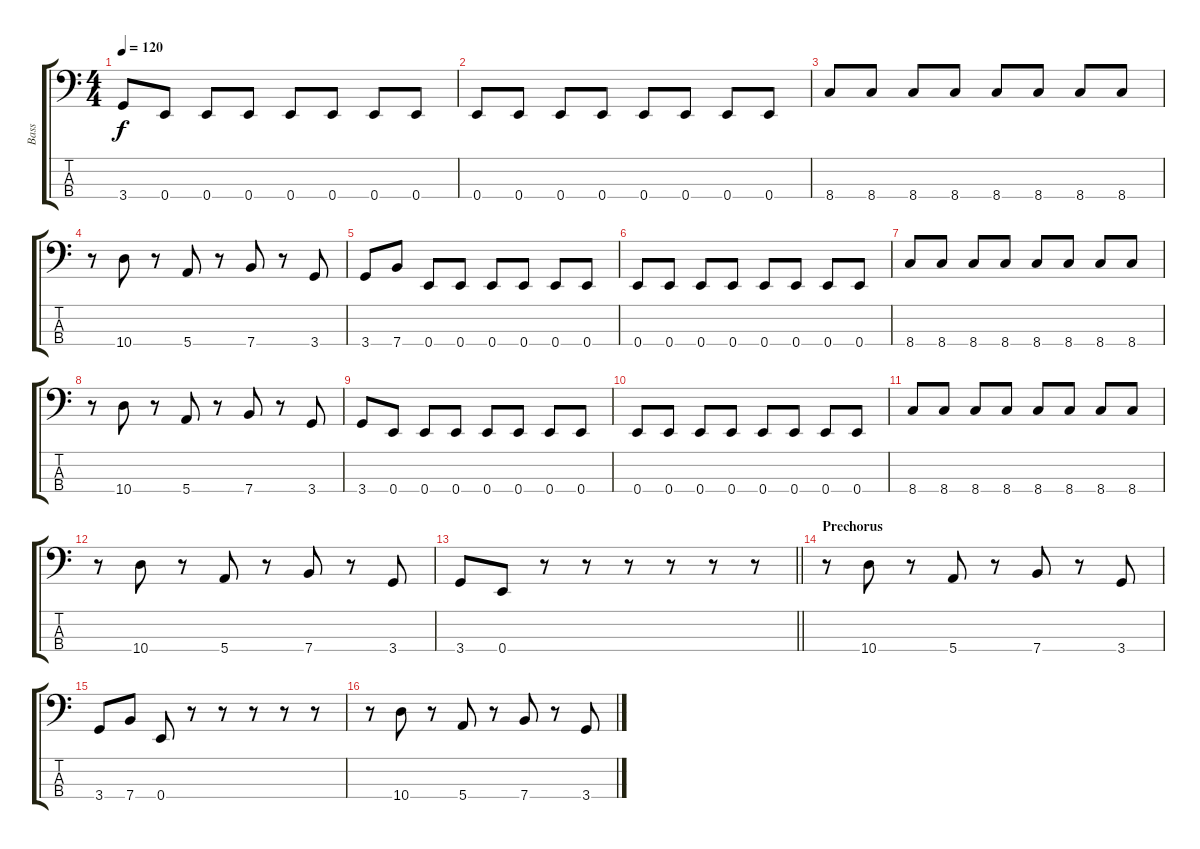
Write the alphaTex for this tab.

\track ("Bass" "Bass") {instrument electricbasspick}
\staff {score tabs}
\tuning (G2 D2 A1 E1) {hide}
\ts (4 4)
\tempo 120
\clef f4
\ks c
3.4.8{dy f} 0.4.8 0.4.8 0.4.8 0.4.8 0.4.8 0.4.8 0.4.8 |
0.4.8 0.4.8 0.4.8 0.4.8 0.4.8 0.4.8 0.4.8 0.4.8 |
8.4.8 8.4.8 8.4.8 8.4.8 8.4.8 8.4.8 8.4.8 8.4.8 |
r.8 10.4.8 r.8 5.4.8 r.8 7.4.8 r.8 3.4.8 |
3.4.8 7.4.8 0.4.8 0.4.8 0.4.8 0.4.8 0.4.8 0.4.8 |
0.4.8 0.4.8 0.4.8 0.4.8 0.4.8 0.4.8 0.4.8 0.4.8 |
8.4.8 8.4.8 8.4.8 8.4.8 8.4.8 8.4.8 8.4.8 8.4.8 |
r.8 10.4.8 r.8 5.4.8 r.8 7.4.8 r.8 3.4.8 |
3.4.8 0.4.8 0.4.8 0.4.8 0.4.8 0.4.8 0.4.8 0.4.8 |
0.4.8 0.4.8 0.4.8 0.4.8 0.4.8 0.4.8 0.4.8 0.4.8 |
8.4.8 8.4.8 8.4.8 8.4.8 8.4.8 8.4.8 8.4.8 8.4.8 |
r.8 10.4.8 r.8 5.4.8 r.8 7.4.8 r.8 3.4.8 |
\barLineRight lightlight
3.4.8 0.4.8 r.8 r.8 r.8 r.8 r.8 r.8 |
\section ("" "Prechorus")
r.8 10.4.8 r.8 5.4.8 r.8 7.4.8 r.8 3.4.8 |
3.4.8 7.4.8 0.4.8 r.8 r.8 r.8 r.8 r.8 |
r.8 10.4.8 r.8 5.4.8 r.8 7.4.8 r.8 3.4.8
